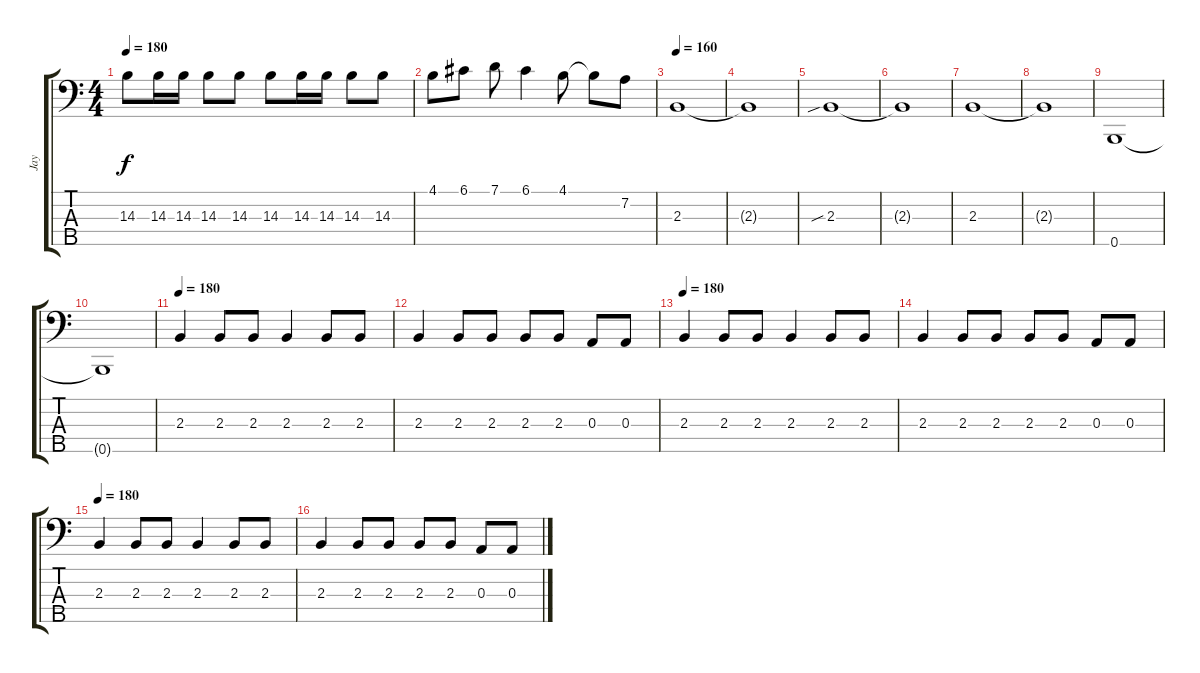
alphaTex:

\track ("Jay" "Jay") {instrument electricbasspick}
\staff {score tabs}
\tuning (G2 D2 A1 E1 B0) {hide}
\ts (4 4)
\tempo 180
\clef f4
\ks c
14.3.8{dy f} 14.3.16 14.3.16 14.3.8 14.3.8 14.3.8 14.3.16 14.3.16 14.3.8 14.3.8 |
4.1.8 6.1.8 7.1.8 6.1.4 4.1.8 4.1{t}.8 7.2.8 |
\tempo 160
2.3.1 |
2.3{t}.1 |
2.3{sib}.1 |
2.3{t}.1 |
2.3.1 |
2.3{t}.1 |
0.5.1 |
0.5{t}.1 |
\tempo 180
2.3.4 2.3.8 2.3.8 2.3.4 2.3.8 2.3.8 |
2.3.4 2.3.8 2.3.8 2.3.8 2.3.8 0.3.8 0.3.8 |
\tempo 180
2.3.4 2.3.8 2.3.8 2.3.4 2.3.8 2.3.8 |
2.3.4 2.3.8 2.3.8 2.3.8 2.3.8 0.3.8 0.3.8 |
\tempo 180
2.3.4 2.3.8 2.3.8 2.3.4 2.3.8 2.3.8 |
2.3.4 2.3.8 2.3.8 2.3.8 2.3.8 0.3.8 0.3.8
